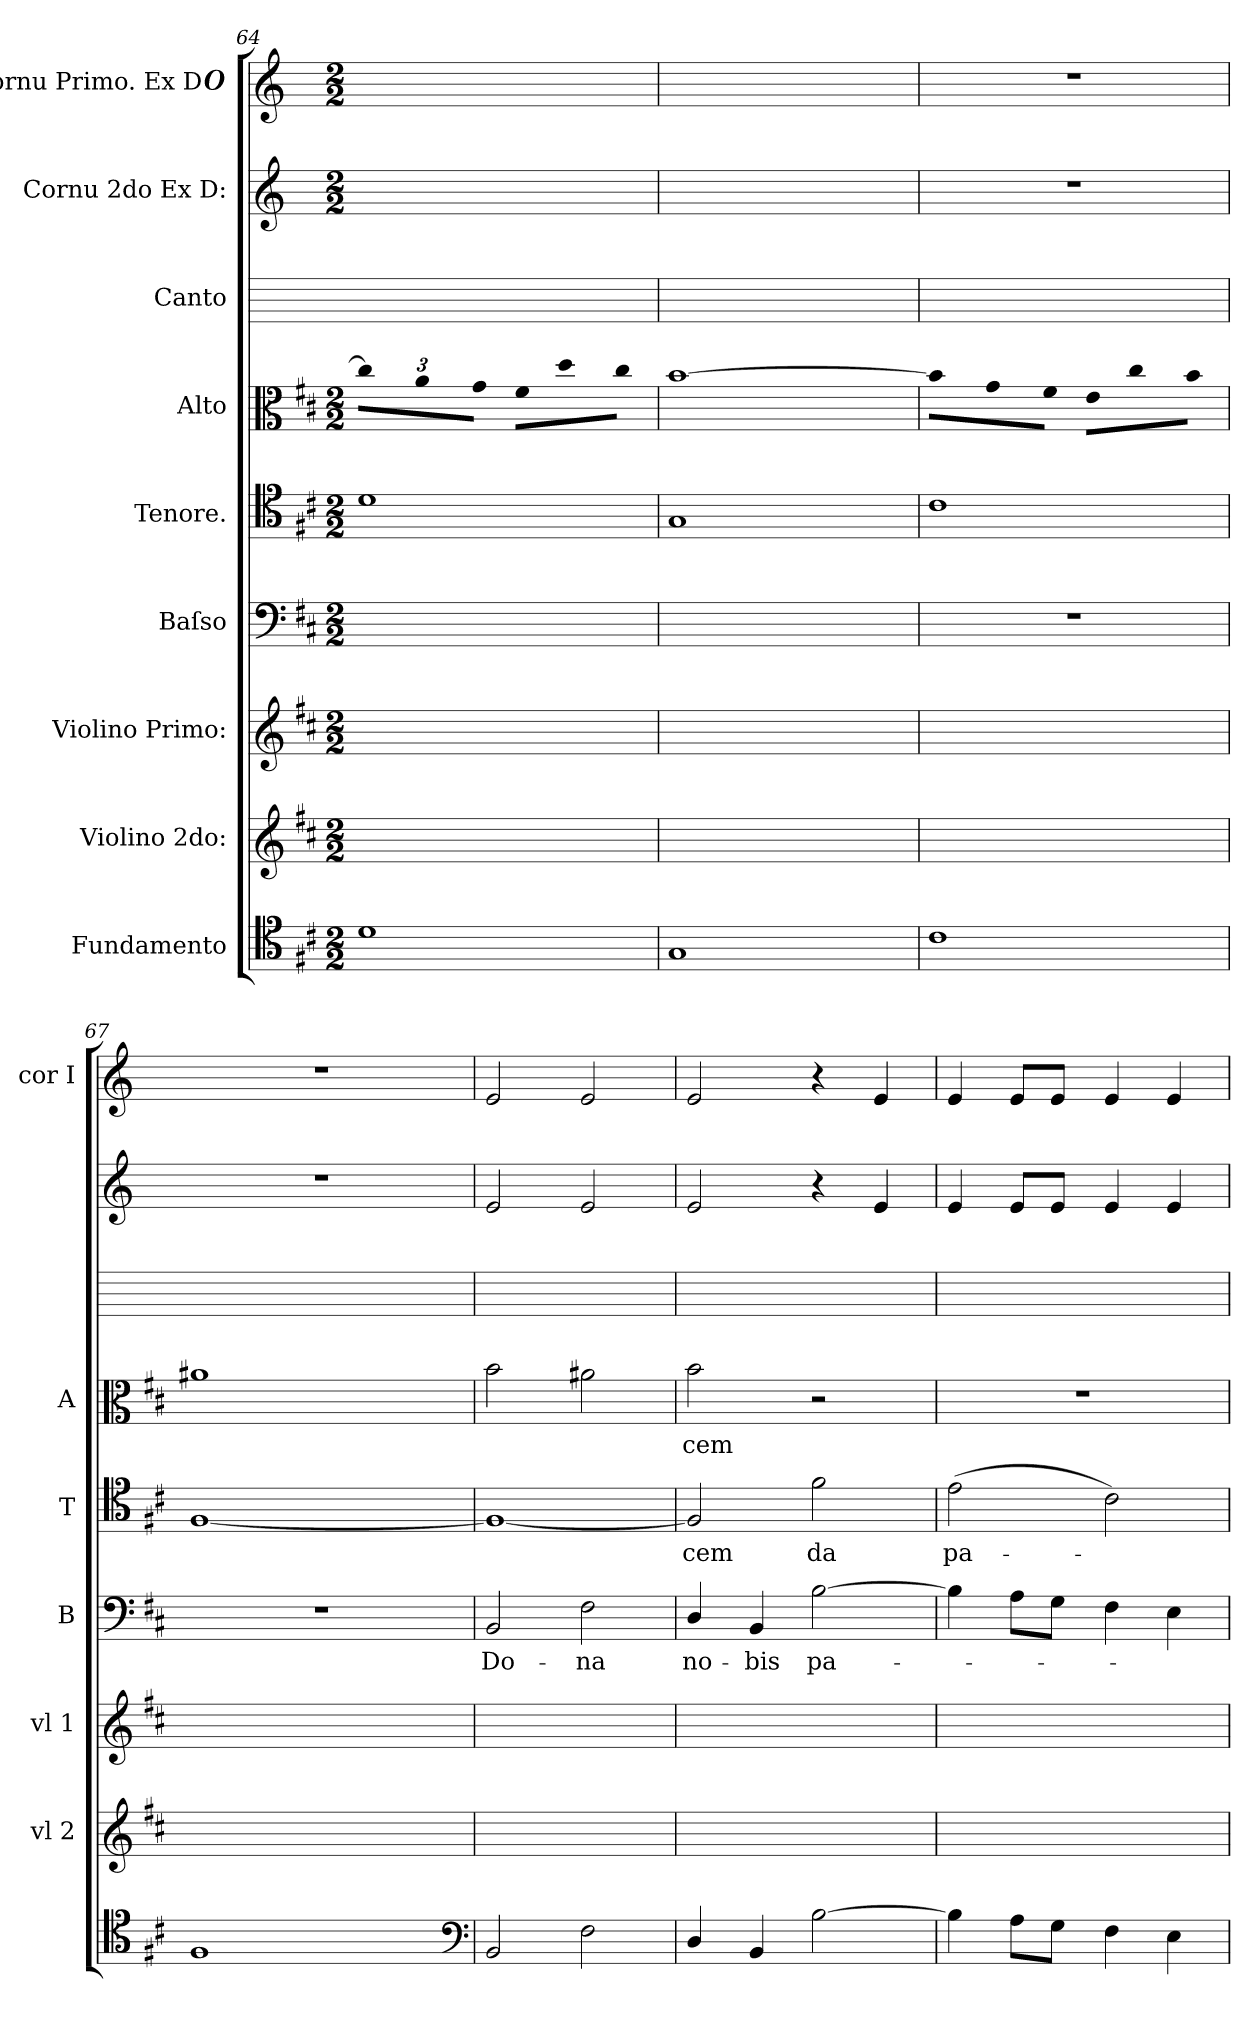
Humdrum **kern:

**kern	**kern	**kern	**kern	**text	**kern	**text	**kern	**text	**kern	**kern	**kern
*part9	*part8	*part7	*part6	*part6	*part5	*part5	*part4	*part4	*part3	*part2	*part1
*staff9	*staff8	*staff7	*staff6	*staff6	*staff5	*staff5	*staff4	*staff4	*staff3	*staff2	*staff1
*I"Fundamento	*I"Violino 2do:	*I"Violino Primo:	*I"Baſso	*	*I"Tenore.	*	*I"Alto	*	*I"Canto	*I"Cornu 2do Ex D:	*I"Cornu Primo. Ex D#
*	*I'vl 2	*I'vl 1	*I'B	*	*I'T	*	*I'A	*	*	*	*I'cor I
*clefC4	*clefG2	*clefG2	*clefF4	*	*clefC4	*	*clefC3	*	*	*clefG2	*clefG2
*	*	*	*	*	*	*	*	*	*	*ITrd-1c-2	*ITrd-1c-2
*k[f#c#]	*k[f#c#]	*k[f#c#]	*k[f#c#]	*	*k[f#c#]	*	*k[f#c#]	*	*	*k[f#c#]	*k[f#c#]
*D:	*D:	*D:	*D:	*	*D:	*	*D:	*	*	*D:	*D:
*M2/2	*M2/2	*M2/2	*M2/2	*	*M2/2	*	*M2/2	*	*	*M2/2	*M2/2
=64	=64	=64	=64	=64	=64	=64	=64	=64	=64	=64	=64
!	!	!	!	!	!	!	!LO:N:vis=8	!	!	!	!
1d	12cc#\Lyy	[1ff#yy	1ryy	.	1d	.	6cc#\L]	.	1ryy	1ryy	1ryy
.	12a\yy	.	.	.	.	.	.	.	.	.	.
!	!	!	!	!	!	!	!LO:N:vis=8	!	!	!	!
.	12g\Jyy	.	.	.	.	.	6a\	.	.	.	.
.	4f#/yy	.	.	.	.	.	.	.	.	.	.
!	!	!	!	!	!	!	!LO:N:vis=8	!	!	!	!
.	.	.	.	.	.	.	6g\J	.	.	.	.
*	*	*	*	*	*	*	*Xtuplet	*	*	*	*
!	!	!	!	!	!	!	!LO:N:vis=8	!	!	!	!
.	4dd\yy	.	.	.	.	.	6f#\L	.	.	.	.
!	!	!	!	!	!	!	!LO:N:vis=8	!	!	!	!
.	.	.	.	.	.	.	6dd\	.	.	.	.
.	4cc#\yy	.	.	.	.	.	.	.	.	.	.
!	!	!	!	!	!	!	!LO:N:vis=8	!	!	!	!
.	.	.	.	.	.	.	6cc#\J	.	.	.	.
=65	=65	=65	=65	=65	=65	=65	=65	=65	=65	=65	=65
1G	[1byy	12ff#\Lyy]	1ryy	.	1G	.	[1b	.	1ryy	1ryy	1ryy
.	.	12dd\yy	.	.	.	.	.	.	.	.	.
.	.	12cc#\Jyy	.	.	.	.	.	.	.	.	.
.	.	4b\yy	.	.	.	.	.	.	.	.	.
.	.	4gg\yy	.	.	.	.	.	.	.	.	.
.	.	4ff#\yy	.	.	.	.	.	.	.	.	.
=66	=66	=66	=66	=66	=66	=66	=66	=66	=66	=66	=66
*	*Xtuplet	*	*	*	*	*	*	*	*	*	*
!	!	!	!	!	!	!	!LO:N:vis=8	!	!	!	!
1c#	12b/Lyy]	1eeyy	1r	.	1c#	.	6b\L]	.	1ryy	1r	1r
.	12g/yy	.	.	.	.	.	.	.	.	.	.
!	!	!	!	!	!	!	!LO:N:vis=8	!	!	!	!
.	12f#/Jyy	.	.	.	.	.	6g\	.	.	.	.
.	4e/yy	.	.	.	.	.	.	.	.	.	.
!	!	!	!	!	!	!	!LO:N:vis=8	!	!	!	!
.	.	.	.	.	.	.	6f#\J	.	.	.	.
!	!	!	!	!	!	!	!LO:N:vis=8	!	!	!	!
.	4cc#\yy	.	.	.	.	.	6e\L	.	.	.	.
!	!	!	!	!	!	!	!LO:N:vis=8	!	!	!	!
.	.	.	.	.	.	.	6cc#\	.	.	.	.
.	4b\yy	.	.	.	.	.	.	.	.	.	.
!	!	!	!	!	!	!	!LO:N:vis=8	!	!	!	!
.	.	.	.	.	.	.	6b\J	.	.	.	.
=67	=67	=67	=67	=67	=67	=67	=67	=67	=67	=67	=67
1F#	1a#Xyy	12ee\Lyy	1r	.	[1F#	.	1a#X	.	1ryy	1r	1r
.	.	12cc#\yy	.	.	.	.	.	.	.	.	.
.	.	12b\Jyy	.	.	.	.	.	.	.	.	.
.	.	4a#X/yy	.	.	.	.	.	.	.	.	.
.	.	4ff#\yy	.	.	.	.	.	.	.	.	.
.	.	4ee\yy	.	.	.	.	.	.	.	.	.
*clefF4	*	*	*	*	*	*	*	*	*	*	*
=68	=68	=68	=68	=68	=68	=68	=68	=68	=68	=68	=68
2BB/	2b/yy	2dd\yy	2BB/	Do-	1F#_	.	2b\	.	1ryy	2f#/	2f#/
2F#\	2a#X/yy	2cc#\yy	2F#\	-na	.	.	2a#X\	.	.	2f#/	2f#/
=69	=69	=69	=69	=69	=69	=69	=69	=69	=69	=69	=69
4D/	2b/yy	2b\yy	4D/	no-	2F#/]	-cem	2b\	-cem	1ryy	2f#/	2f#/
4BB/	.	.	4BB/	-bis	.	.	.	.	.	.	.
[2B\	2ryy	4ryy	[2B\	pa-	2f#\	da	2r	.	.	4r	4r
.	.	4dd\yy	.	.	.	.	.	.	.	4f#/	4f#/
=70	=70	=70	=70	=70	=70	=70	=70	=70	=70	=70	=70
4B\]	1ryy	4.cc#\yy	4B\]	.	(2e\	pa-	1r	.	1ryy	4f#/	4f#/
8A\L	.	.	8A\L	.	.	.	.	.	.	8f#/L	8f#/L
8G\J	.	16dd\LLyy	8G\J	.	.	.	.	.	.	8f#/J	8f#/J
.	.	16ee\JJyy	.	.	.	.	.	.	.	.	.
4F#\	.	4a#X/yy	4F#\	.	2c#\)	.	.	.	.	4f#/	4f#/
4E\	.	4cc#/yy	4E\	.	.	.	.	.	.	4f#/	4f#/
=	=	=	=	=	=	=	=	=	=	=	=
*-	*-	*-	*-	*-	*-	*-	*-	*-	*-	*-	*-
